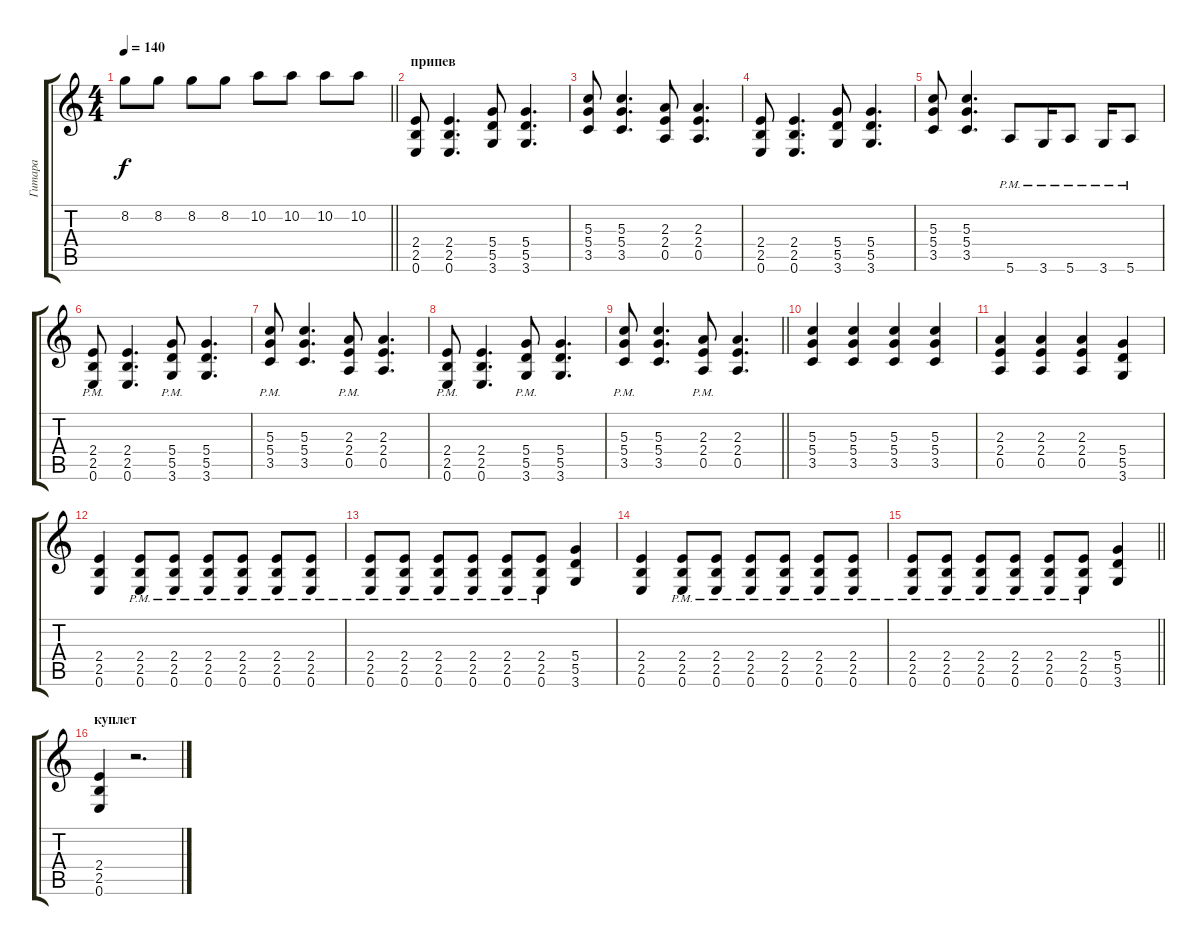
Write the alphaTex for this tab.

\track ("Гитара" "Гитара") {instrument distortionguitar}
\staff {score tabs}
\tuning (E4 B3 G3 D3 A2 E2) {hide}
\ts (4 4)
\tempo 140
\clef g2
\barLineRight lightlight
\ks c
8.2.8{dy f} 8.2.8 8.2.8 8.2.8 10.2.8 10.2.8 10.2.8 10.2.8 |
\section ("" "припев")
(2.4 2.5 0.6).8 (2.4 2.5 0.6).4{d} (5.4 5.5 3.6).8 (5.4 5.5 3.6).4{d} |
(5.3 5.4 3.5).8 (5.3 5.4 3.5).4{d} (2.3 2.4 0.5).8 (2.3 2.4 0.5).4{d} |
(2.4 2.5 0.6).8 (2.4 2.5 0.6).4{d} (5.4 5.5 3.6).8 (5.4 5.5 3.6).4{d} |
(5.3 5.4 3.5).8 (5.3 5.4 3.5).4{d} 5.6{pm}.8 3.6{pm}.16 5.6{pm}.8 3.6{pm}.16 5.6{pm}.8 |
(2.4{pm} 2.5{pm} 0.6{pm}).8 (2.4 2.5 0.6).4{d} (5.4{pm} 5.5{pm} 3.6{pm}).8 (5.4 5.5 3.6).4{d} |
(5.3{pm} 5.4{pm} 3.5{pm}).8 (5.3 5.4 3.5).4{d} (2.3{pm} 2.4{pm} 0.5{pm}).8 (2.3 2.4 0.5).4{d} |
(2.4{pm} 2.5{pm} 0.6{pm}).8 (2.4 2.5 0.6).4{d} (5.4{pm} 5.5{pm} 3.6{pm}).8 (5.4 5.5 3.6).4{d} |
\barLineRight lightlight
(5.3{pm} 5.4{pm} 3.5{pm}).8 (5.3 5.4 3.5).4{d} (2.3{pm} 2.4{pm} 0.5{pm}).8 (2.3 2.4 0.5).4{d} |
(5.3 5.4 3.5).4 (5.3 5.4 3.5).4 (5.3 5.4 3.5).4 (5.3 5.4 3.5).4 |
(2.3 2.4 0.5).4 (2.3 2.4 0.5).4 (2.3 2.4 0.5).4 (5.4 5.5 3.6).4 |
(2.4 2.5 0.6).4 (2.4{pm} 2.5{pm} 0.6{pm}).8 (2.4{pm} 2.5{pm} 0.6{pm}).8 (2.4{pm} 2.5{pm} 0.6{pm}).8 (2.4{pm} 2.5{pm} 0.6{pm}).8 (2.4{pm} 2.5{pm} 0.6{pm}).8 (2.4{pm} 2.5{pm} 0.6{pm}).8 |
(2.4{pm} 2.5{pm} 0.6{pm}).8 (2.4{pm} 2.5{pm} 0.6{pm}).8 (2.4{pm} 2.5{pm} 0.6{pm}).8 (2.4{pm} 2.5{pm} 0.6{pm}).8 (2.4{pm} 2.5{pm} 0.6{pm}).8 (2.4{pm} 2.5{pm} 0.6{pm}).8 (5.4 5.5 3.6).4 |
(2.4 2.5 0.6).4 (2.4{pm} 2.5{pm} 0.6{pm}).8 (2.4{pm} 2.5{pm} 0.6{pm}).8 (2.4{pm} 2.5{pm} 0.6{pm}).8 (2.4{pm} 2.5{pm} 0.6{pm}).8 (2.4{pm} 2.5{pm} 0.6{pm}).8 (2.4{pm} 2.5{pm} 0.6{pm}).8 |
\barLineRight lightlight
(2.4{pm} 2.5{pm} 0.6{pm}).8 (2.4{pm} 2.5{pm} 0.6{pm}).8 (2.4{pm} 2.5{pm} 0.6{pm}).8 (2.4{pm} 2.5{pm} 0.6{pm}).8 (2.4{pm} 2.5{pm} 0.6{pm}).8 (2.4{pm} 2.5{pm} 0.6{pm}).8 (5.4 5.5 3.6).4 |
\section ("" "куплет")
(2.4 2.5 0.6).4 r.2{d}
